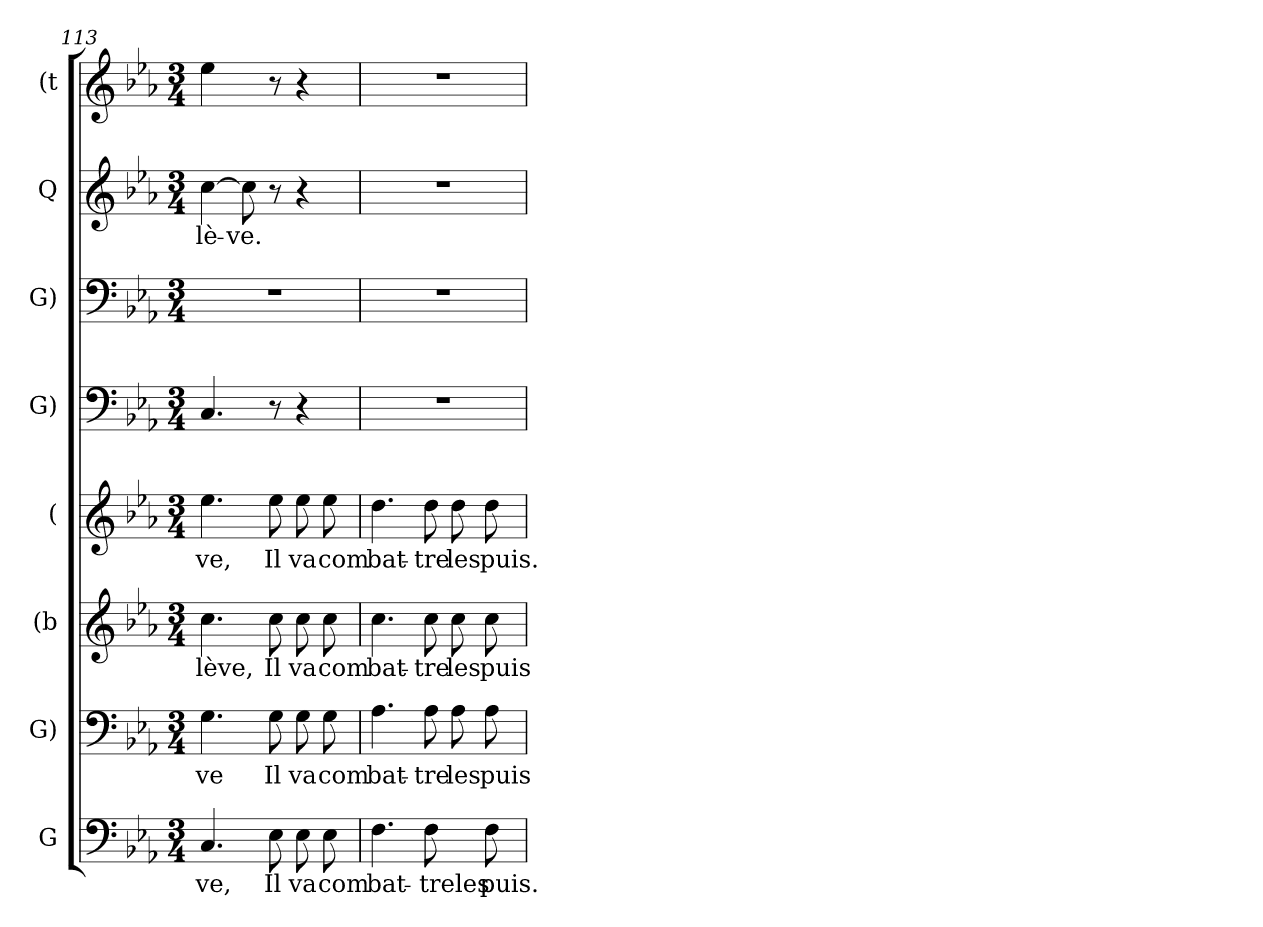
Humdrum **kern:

**kern	**text	**kern	**text	**kern	**text	**kern	**text	**kern	**kern	**kern	**text	**kern
*part8	*part8	*part7	*part7	*part6	*part6	*part5	*part5	*part4	*part3	*part2	*part2	*part1
*staff8	*staff8	*staff7	*staff7	*staff6	*staff6	*staff5	*staff5	*staff4	*staff3	*staff2	*staff2	*staff1
*I"G	*	*I"G)	*	*I"(b	*	*I"(	*	*I"G)	*I"G)	*I"Q	*	*I"(t
*clefF4	*	*clefF4	*	*clefG2	*	*clefG2	*	*clefF4	*clefF4	*clefG2	*	*clefG2
*k[b-e-a-]	*	*k[b-e-a-]	*	*k[b-e-a-]	*	*k[b-e-a-]	*	*k[b-e-a-]	*k[b-e-a-]	*k[b-e-a-]	*	*k[b-e-a-]
*M3/4	*	*M3/4	*	*M3/4	*	*M3/4	*	*M3/4	*M3/4	*M3/4	*	*M3/4
=113	=113	=113	=113	=113	=113	=113	=113	=113	=113	=113	=113	=113
4.Ci/	ve,	4.Gi\	ve	4.cci\	lève,	4.ee-i\	ve,	4.Ci/	2.r	[4cci\	lè-	4ee-i\
.	.	.	.	.	.	.	.	.	.	8cci\]	ve.	8ryy
8E-i\	Il	8Gi\	Il	8cci\	Il	8ee-i\	Il	8r	.	8r	.	8r
8E-i\	va	8Gi\	va	8cci\	va	8ee-i\	va	4r	.	4r	.	4r
8E-i\	com	8Gi\	com	8cci\	com	8ee-i\	com	.	.	.	.	.
=114	=114	=114	=114	=114	=114	=114	=114	=114	=114	=114	=114	=114
4.Fi\	bat-	4.A-i\	bat-	4.cci\	bat-	4.ddi\	bat-	2.r	2.r	2.r	.	2.r
8Fi\	treles	8A-i\	tre	8cci\	tre	8ddi\	tre	.	.	.	.	.
8ryy	.	8A-i\	les	8cci\	les	8ddi\	les	.	.	.	.	.
8Fi\	puis.	8A-i\	puis	8cci\	puis	8ddi\	puis.	.	.	.	.	.
=	=	=	=	=	=	=	=	=	=	=	=	=
*-	*-	*-	*-	*-	*-	*-	*-	*-	*-	*-	*-	*-
